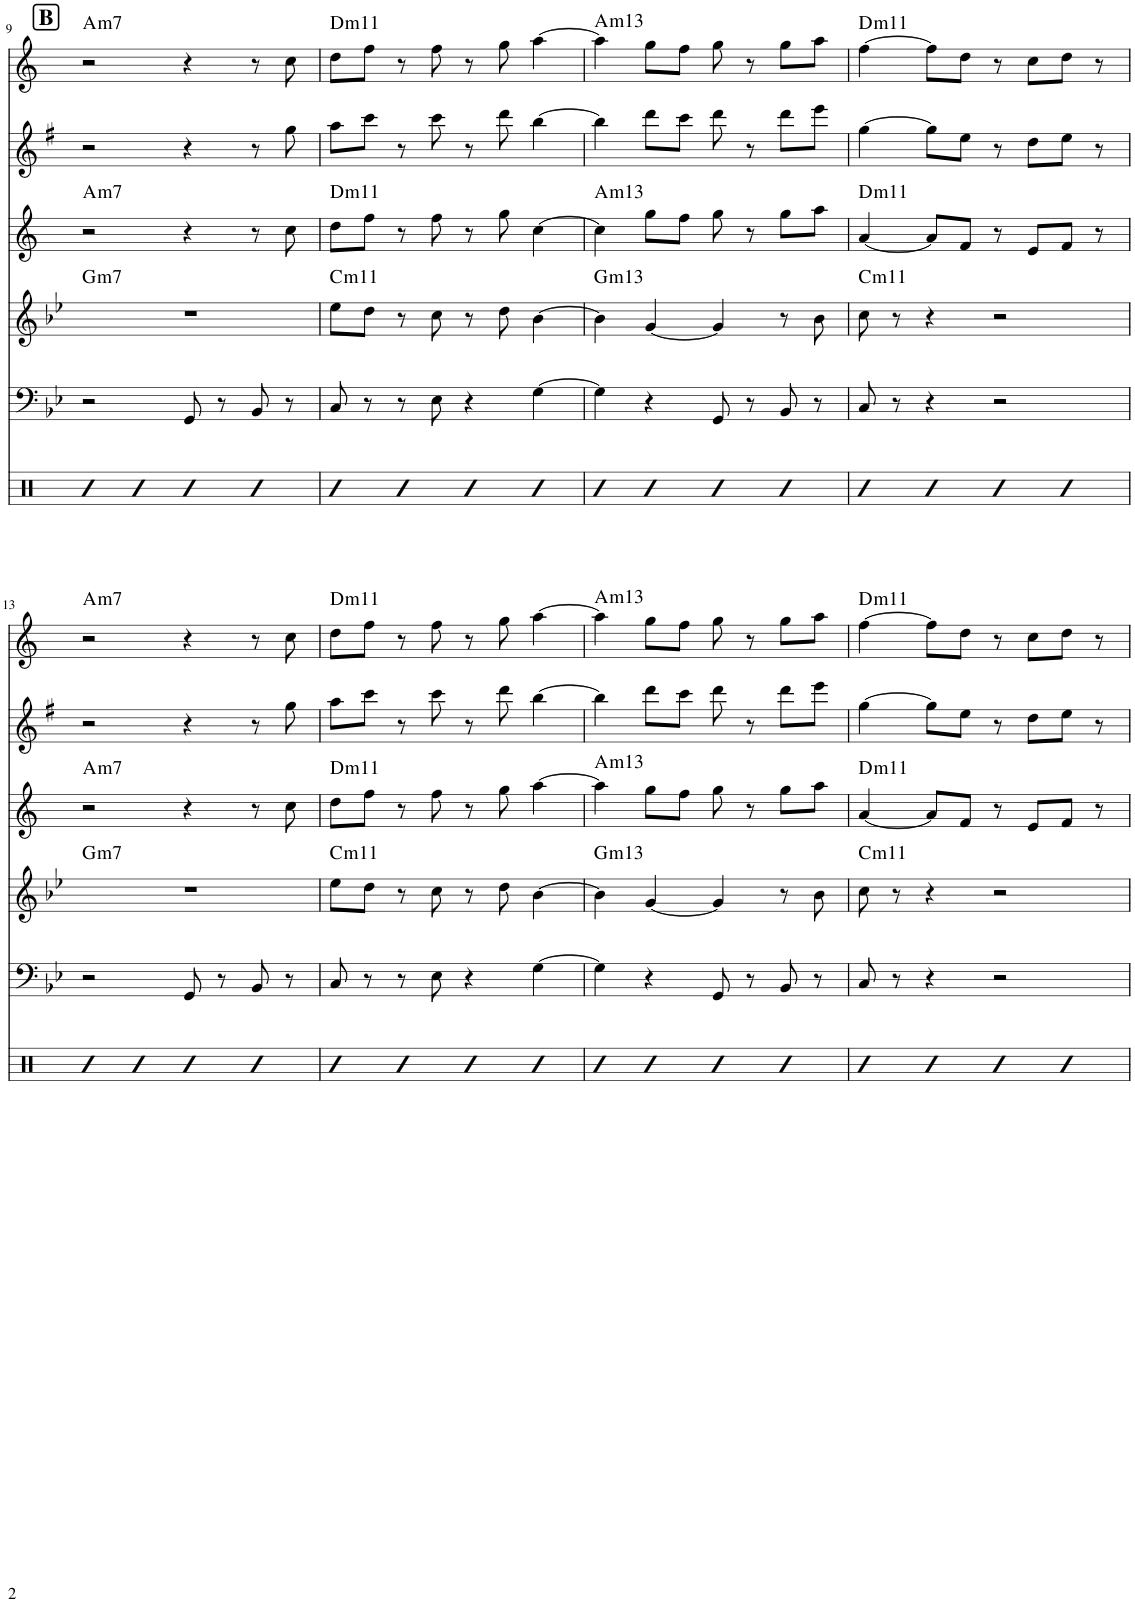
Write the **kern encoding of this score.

**kern	**kern	**kern	**harte	**kern	**harte	**kern	**kern	**harte
*part6	*part5	*part4	*part4	*part3	*part3	*part2	*part1	*part1
*staff6	*staff5	*staff4	*	*staff3	*	*staff2	*staff1	*
*I"Drumset	*I"Electric Bass	*I"Piano	*	*I"Tenor Saxophone	*	*I"Alto Saxophone	*I"Bb Trumpet	*
*	*I'Elec b	*I'Pno	*	*I'T Sax	*	*I'A Sax	*I'Tpt	*
!!LO:PB:g=z
*clefX	*clefF4	*clefG2	*	*clefG2	*	*clefG2	*clefG2	*
*	*Trd7c12	*	*	*Trd8c14	*	*Trd5c9	*Trd1c2	*
*k[]	*k[b-e-]	*k[b-e-]	*	*k[]	*	*k[f#]	*k[]	*
*M4/4	*M4/4	*M4/4	*	*M4/4	*	*M4/4	*M4/4	*
!!LO:REH:place=s1:a:B:cj:fs=14:t=B
=9	=9	=9	=9	=9	=9	=9	=9	=9
!	!	!	!LO:H:kt=m7	!	!LO:H:kt=m7	!	!	!LO:H:kt=m7
4R	2r	1r	G:min7	2r	A:min7	2r	2r	A:min7
4R	.	.	.	.	.	.	.	.
4R	8GG/	.	.	4r	.	4r	4r	.
.	8r	.	.	.	.	.	.	.
4R	8BB-/	.	.	8r	.	8r	8r	.
.	8r	.	.	8cc\	.	8gg\	8cc\	.
=10	=10	=10	=10	=10	=10	=10	=10	=10
!	!	!	!LO:H:kt=m11	!	!LO:H:kt=m11	!	!	!LO:H:kt=m11
4R	8C/	8ee-\L	C:min9(11)	8dd\L	D:min9(11)	8aa\L	8dd\L	D:min9(11)
.	8r	8dd\J	.	8ff\J	.	8ccc\J	8ff\J	.
4R	8r	8r	.	8r	.	8r	8r	.
.	8E-\	8cc\	.	8ff\	.	8ccc\	8ff\	.
4R	4r	8r	.	8r	.	8r	8r	.
.	.	8dd\	.	8gg\	.	8ddd\	8gg\	.
4R	[4G\	[4b-\	.	[4cc\	.	[4bb\	[4aa\	.
=11	=11	=11	=11	=11	=11	=11	=11	=11
!	!	!	!LO:H:kt=m13	!	!LO:H:kt=m13	!	!	!LO:H:kt=m13
4R	4G\]	4b-\]	G:min9(11,13)	4cc\]	A:min9(11,13)	4bb\]	4aa\]	A:min9(11,13)
4R	4r	[4g/	.	8gg\L	.	8ddd\L	8gg\L	.
.	.	.	.	8ffn\J	.	8ccc\J	8ffn\J	.
4R	8GG/	4g/]	.	8gg\	.	8ddd\	8gg\	.
.	8r	.	.	8r	.	8r	8r	.
4R	8BB-/	8r	.	8gg\L	.	8ddd\L	8gg\L	.
.	8r	8b-\	.	8aa\J	.	8eee\J	8aa\J	.
=12	=12	=12	=12	=12	=12	=12	=12	=12
!	!	!	!LO:H:kt=m11	!	!LO:H:kt=m11	!	!	!LO:H:kt=m11
4R	8C/	8cc\	C:min9(11)	[4a/	D:min9(11)	[4gg\	[4ff\	D:min9(11)
.	8r	8r	.	.	.	.	.	.
4R	4r	4r	.	8a/L]	.	8gg\L]	8ff\L]	.
.	.	.	.	8f/J	.	8ee\J	8dd\J	.
4R	2r	2r	.	8r	.	8r	8r	.
.	.	.	.	8e/L	.	8dd\L	8cc\L	.
4R	.	.	.	8f/J	.	8ee\J	8dd\J	.
.	.	.	.	8r	.	8r	8r	.
!!LO:LB:g=z
=13	=13	=13	=13	=13	=13	=13	=13	=13
!	!	!	!LO:H:kt=m7	!	!LO:H:kt=m7	!	!	!LO:H:kt=m7
4R	2r	1r	G:min7	2r	A:min7	2r	2r	A:min7
4R	.	.	.	.	.	.	.	.
4R	8GG/	.	.	4r	.	4r	4r	.
.	8r	.	.	.	.	.	.	.
4R	8BB-/	.	.	8r	.	8r	8r	.
.	8r	.	.	8cc\	.	8gg\	8cc\	.
=14	=14	=14	=14	=14	=14	=14	=14	=14
!	!	!	!LO:H:kt=m11	!	!LO:H:kt=m11	!	!	!LO:H:kt=m11
4R	8C/	8ee-\L	C:min9(11)	8dd\L	D:min9(11)	8aa\L	8dd\L	D:min9(11)
.	8r	8dd\J	.	8ff\J	.	8ccc\J	8ff\J	.
4R	8r	8r	.	8r	.	8r	8r	.
.	8E-\	8cc\	.	8ff\	.	8ccc\	8ff\	.
4R	4r	8r	.	8r	.	8r	8r	.
.	.	8dd\	.	8gg\	.	8ddd\	8gg\	.
4R	[4G\	[4b-\	.	[4aa\	.	[4bb\	[4aa\	.
=15	=15	=15	=15	=15	=15	=15	=15	=15
!	!	!	!LO:H:kt=m13	!	!LO:H:kt=m13	!	!	!LO:H:kt=m13
4R	4G\]	4b-\]	G:min9(11,13)	4aa\]	A:min9(11,13)	4bb\]	4aa\]	A:min9(11,13)
4R	4r	[4g/	.	8gg\L	.	8ddd\L	8gg\L	.
.	.	.	.	8ffn\J	.	8ccc\J	8ffn\J	.
4R	8GG/	4g/]	.	8gg\	.	8ddd\	8gg\	.
.	8r	.	.	8r	.	8r	8r	.
4R	8BB-/	8r	.	8gg\L	.	8ddd\L	8gg\L	.
.	8r	8b-\	.	8aa\J	.	8eee\J	8aa\J	.
=16	=16	=16	=16	=16	=16	=16	=16	=16
!	!	!	!LO:H:kt=m11	!	!LO:H:kt=m11	!	!	!LO:H:kt=m11
4R	8C/	8cc\	C:min9(11)	[4a/	D:min9(11)	[4gg\	[4ff\	D:min9(11)
.	8r	8r	.	.	.	.	.	.
4R	4r	4r	.	8a/L]	.	8gg\L]	8ff\L]	.
.	.	.	.	8f/J	.	8ee\J	8dd\J	.
4R	2r	2r	.	8r	.	8r	8r	.
.	.	.	.	8e/L	.	8dd\L	8cc\L	.
4R	.	.	.	8f/J	.	8ee\J	8dd\J	.
.	.	.	.	8r	.	8r	8r	.
=	=	=	=	=	=	=	=	=
*-	*-	*-	*-	*-	*-	*-	*-	*-
